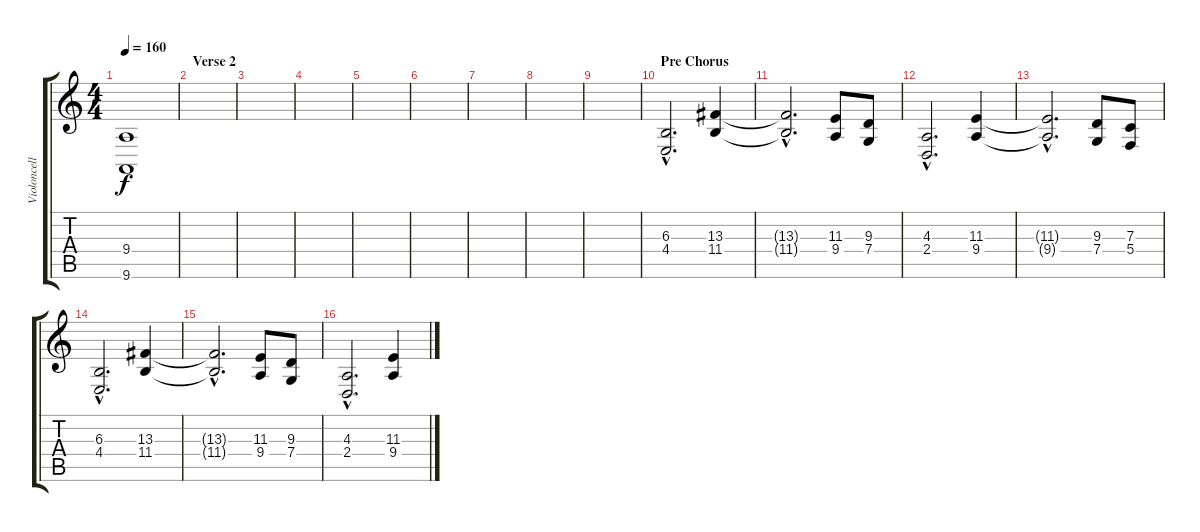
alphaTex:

\track ("Violoncello" "Violoncell") {instrument cello}
\staff {score tabs}
\tuning (D4 A3 F3 C3 G2 C2) {hide}
\ts (4 4)
\tempo 160
\clef g2
\ks c
(9.4{t} 9.6{t}).1{dy f} |
\section ("" "Verse 2")
|
|
|
|
|
|
|
|
\section ("" "Pre Chorus")
(6.3{hac} 4.4{hac}).2{d} (13.3 11.4).4 |
(13.3{hac t} 11.4{hac t}).2{d} (11.3 9.4).8 (9.3 7.4).8 |
(4.3{hac} 2.4{hac}).2{d} (11.3 9.4).4 |
(11.3{hac t} 9.4{hac t}).2{d} (9.3 7.4).8 (7.3 5.4).8 |
(6.3{hac} 4.4{hac}).2{d} (13.3 11.4).4 |
(13.3{hac t} 11.4{hac t}).2{d} (11.3 9.4).8 (9.3 7.4).8 |
(4.3{hac} 2.4{hac}).2{d} (11.3 9.4).4
